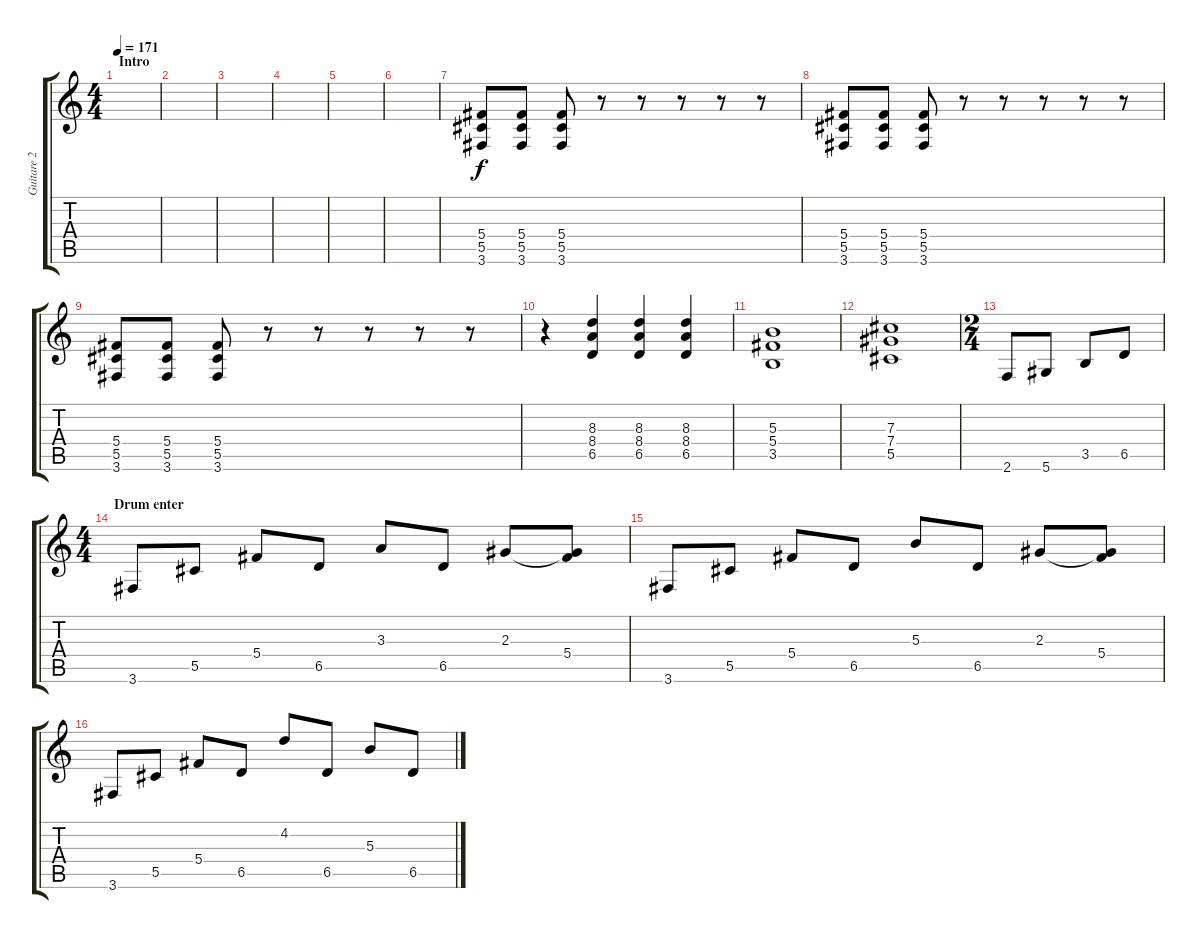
\track ("Guitare 2" "Guitare 2") {instrument distortionguitar}
\staff {score tabs}
\tuning (Eb4 Bb3 Gb3 Db3 Ab2 Eb2) {hide}
\ts (4 4)
\section ("" "Intro ")
\tempo 171
\clef g2
\ks c
|
|
|
|
|
|
(5.4 5.5 3.6).8 (5.4 5.5 3.6).8 (5.4 5.5 3.6).8 r.8 r.8 r.8 r.8 r.8 |
(5.4 5.5 3.6).8 (5.4 5.5 3.6).8 (5.4 5.5 3.6).8 r.8 r.8 r.8 r.8 r.8 |
(5.4 5.5 3.6).8 (5.4 5.5 3.6).8 (5.4 5.5 3.6).8 r.8 r.8 r.8 r.8 r.8 |
r.4 (8.3 8.4 6.5).4 (8.3 8.4 6.5).4 (8.3 8.4 6.5).4 |
(5.3 5.4 3.5).1 |
(7.3 7.4 5.5).1 |
\ts (2 4)
2.6.8 5.6.8 3.5.8 6.5.8 |
\ts (4 4)
\section ("" "Drum enter")
3.6.8 5.5.8 5.4.8 6.5.8 3.3.8 6.5.8 2.3.8 (2.3{t} 5.4).8 |
3.6.8 5.5.8 5.4.8 6.5.8 5.3.8 6.5.8 2.3.8 (2.3{t} 5.4).8 |
3.6.8 5.5.8 5.4.8 6.5.8 4.2.8 6.5.8 5.3.8 6.5.8
